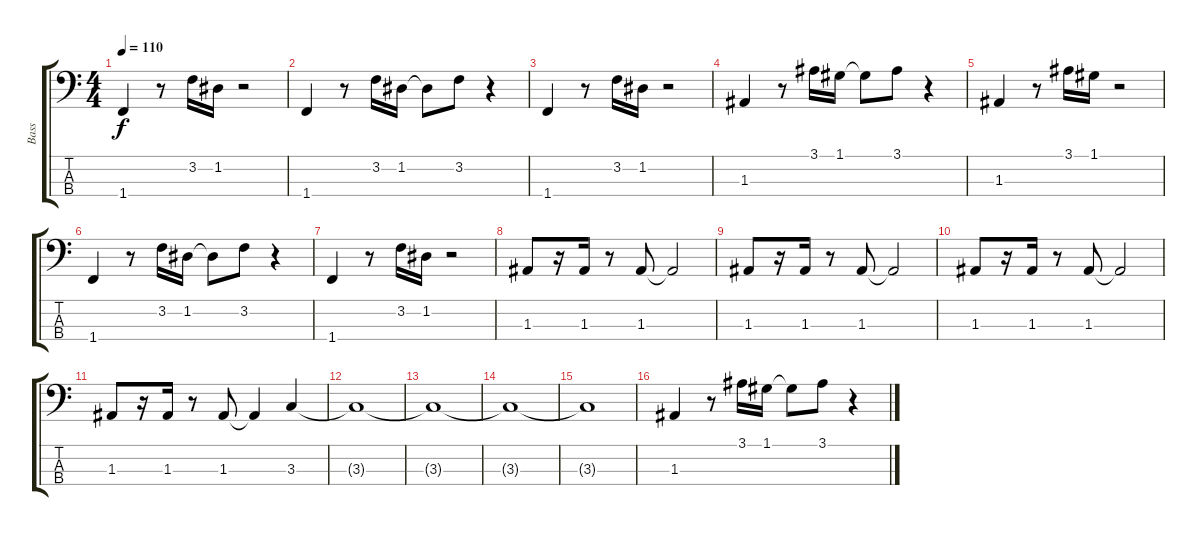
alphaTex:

\track ("Bass" "Bass") {instrument electricbassfinger}
\staff {score tabs}
\tuning (G2 D2 A1 E1) {hide}
\ts (4 4)
\tempo 110
\clef f4
\ks c
1.4.4{dy f} r.8 3.2.16 1.2.16 r.2 |
1.4.4 r.8 3.2.16 1.2.16 1.2{t}.8 3.2.8 r.4 |
1.4.4 r.8 3.2.16 1.2.16 r.2 |
1.3.4 r.8 3.1.16 1.1.16 1.1{t}.8 3.1.8 r.4 |
1.3.4 r.8 3.1.16 1.1.16 r.2 |
1.4.4 r.8 3.2.16 1.2.16 1.2{t}.8 3.2.8 r.4 |
1.4.4 r.8 3.2.16 1.2.16 r.2 |
1.3.8 r.16 1.3.16 r.8 1.3.8 1.3{t}.2 |
1.3.8 r.16 1.3.16 r.8 1.3.8 1.3{t}.2 |
1.3.8 r.16 1.3.16 r.8 1.3.8 1.3{t}.2 |
1.3.8 r.16 1.3.16 r.8 1.3.8 1.3{t}.4 3.3.4 |
3.3{t}.1 |
3.3{t}.1 |
3.3{t}.1 |
3.3{t}.1 |
1.3.4 r.8 3.1.16 1.1.16 1.1{t}.8 3.1.8 r.4
